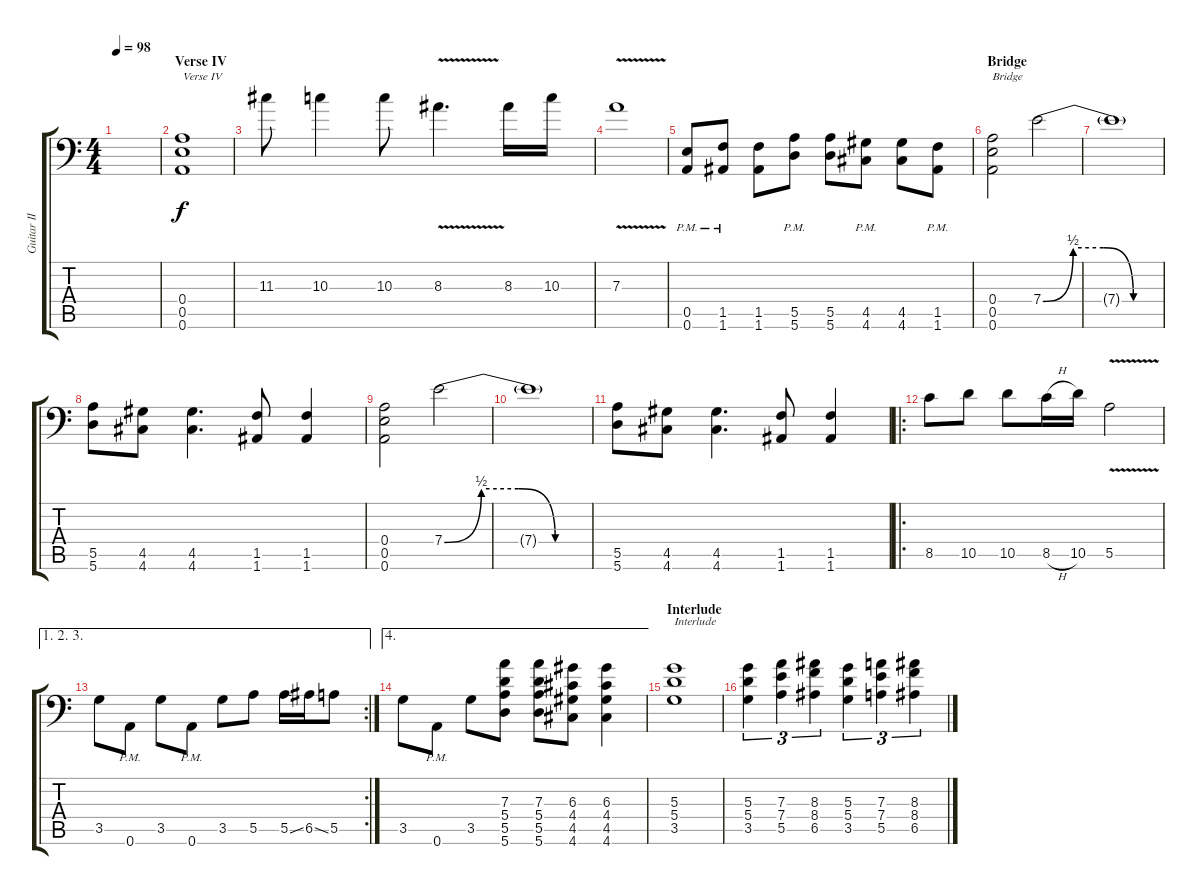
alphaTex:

\track ("Guitar II [Dallas Toler-Wade]" "Guitar II ") {instrument distortionguitar}
\staff {score tabs}
\tuning (B3 Gb3 D3 A2 E2 A1) {hide}
\ts (4 4)
\tempo 98
\clef f4
\ks c
|
\section ("" "Verse IV")
(0.4 0.5 0.6).1{txt "Verse IV"} |
11.3.8 10.3.4 10.3.8 8.3{v}.4{d} 8.3.16 10.3.16 |
7.3{v}.1 |
(0.5{pm} 0.6{pm}).8 (1.5{pm} 1.6{pm}).8 (1.5 1.6).8 (5.5{pm} 5.6{pm}).8 (5.5 5.6).8 (4.5{pm} 4.6{pm}).8 (4.5 4.6).8 (1.5{pm} 1.6{pm}).8 |
\section ("" "Bridge")
(0.4 0.5 0.6).2{txt "Bridge"} 7.4{be (custom 0 0 15 2 30 2 45 0 60 0)}.2 |
7.4{t}.1 |
(5.5 5.6).8 (4.5 4.6).8 (4.5 4.6).4{d} (1.5 1.6).8 (1.5 1.6).4 |
(0.4 0.5 0.6).2 7.4{be (custom 0 0 15 2 30 2 45 0 60 0)}.2 |
7.4{t}.1 |
(5.5 5.6).8 (4.5 4.6).8 (4.5 4.6).4{d} (1.5 1.6).8 (1.5 1.6).4 |
\ro
8.5.8 10.5.8 10.5.8 8.5{h}.16 10.5.16 5.5{v}.2 |
\ae (1 2 3)
\rc 2
3.5.8 0.6{pm}.8 3.5.8 0.6{pm}.8 3.5.8 5.5.8 5.5{ss}.16 6.5{ss}.16 5.5.8 |
\ae 4
3.5.8 0.6{pm}.8 3.5.8 (7.3 5.4 5.5 5.6).8 (7.3 5.4 5.5 5.6).8 (6.3 4.4 4.5 4.6).8 (6.3 4.4 4.5 4.6).4 |
\section ("" "Interlude")
(5.3 5.4 3.5).1{txt "Interlude"} |
(5.3 5.4 3.5).4{tu (3 2)} (7.3 7.4 5.5).4{tu (3 2)} (8.3 8.4 6.5).4{tu (3 2)} (5.3 5.4 3.5).4{tu (3 2)} (7.3 7.4 5.5).4{tu (3 2)} (8.3 8.4 6.5).4{tu (3 2)}
